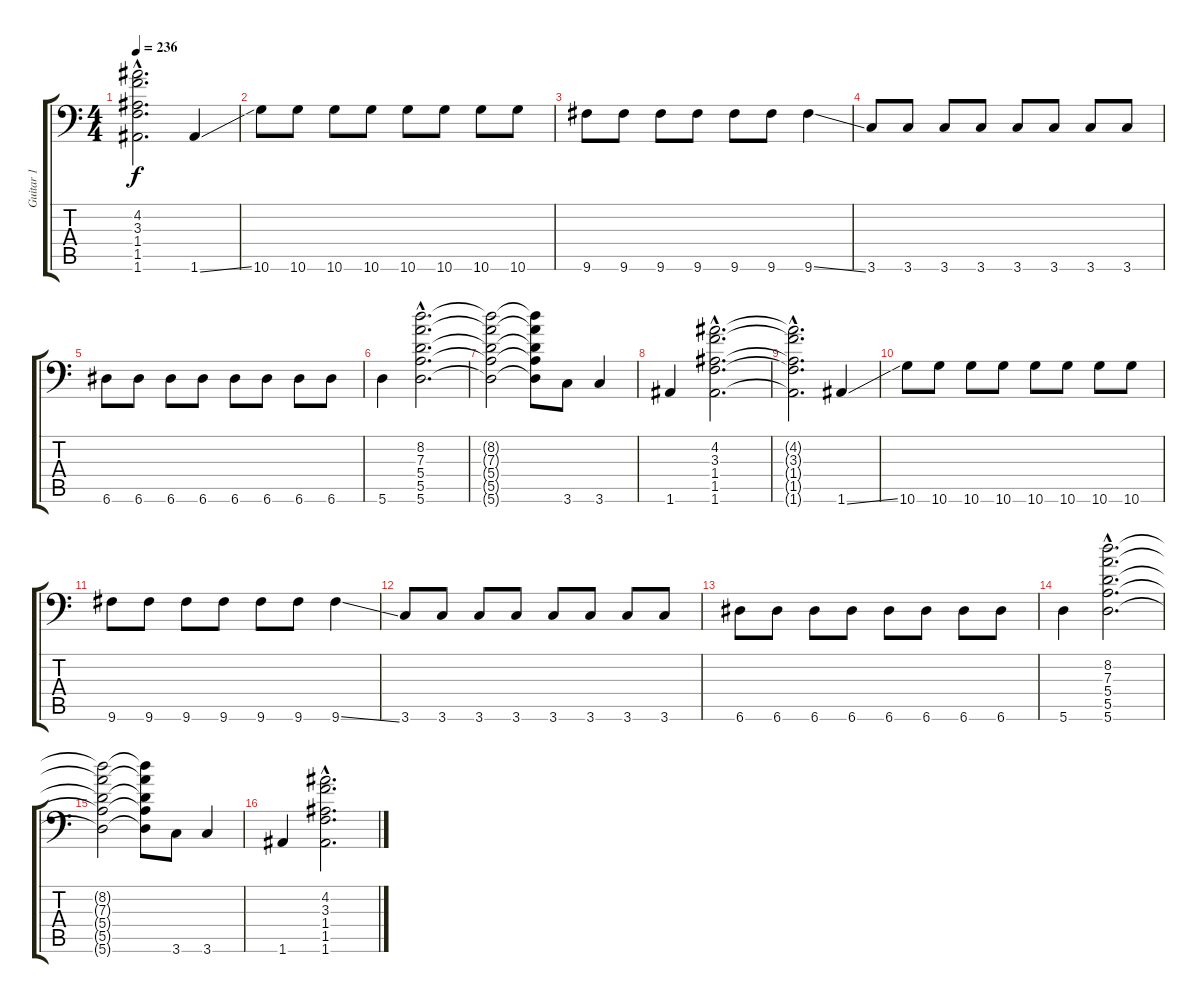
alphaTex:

\track ("Guitar 1" "Guitar 1") {instrument distortionguitar}
\staff {score tabs}
\tuning (B3 Gb3 D3 A2 E2 A1) {hide}
\ts (4 4)
\tempo 236
\clef f4
\ks c
(4.2{hac t} 3.3{hac t} 1.4{hac t} 1.5{hac t} 1.6{hac t}).2{d dy f} 1.6{ss}.4 |
10.6.8 10.6.8 10.6.8 10.6.8 10.6.8 10.6.8 10.6.8 10.6.8 |
9.6.8 9.6.8 9.6.8 9.6.8 9.6.8 9.6.8 9.6{ss}.4 |
3.6.8 3.6.8 3.6.8 3.6.8 3.6.8 3.6.8 3.6.8 3.6.8 |
6.6.8 6.6.8 6.6.8 6.6.8 6.6.8 6.6.8 6.6.8 6.6.8 |
5.6.4 (8.2{hac} 7.3{hac} 5.4{hac} 5.5{hac} 5.6{hac}).2{d} |
(8.2{t} 7.3{t} 5.4{t} 5.5{t} 5.6{t}).2 (8.2{t} 7.3{t} 5.4{t} 5.5{t} 5.6{t}).8 3.6.8 3.6.4 |
1.6.4 (4.2{hac} 3.3{hac} 1.4{hac} 1.5{hac} 1.6{hac}).2{d} |
(4.2{hac t} 3.3{hac t} 1.4{hac t} 1.5{hac t} 1.6{hac t}).2{d} 1.6{ss}.4 |
10.6.8 10.6.8 10.6.8 10.6.8 10.6.8 10.6.8 10.6.8 10.6.8 |
9.6.8 9.6.8 9.6.8 9.6.8 9.6.8 9.6.8 9.6{ss}.4 |
3.6.8 3.6.8 3.6.8 3.6.8 3.6.8 3.6.8 3.6.8 3.6.8 |
6.6.8 6.6.8 6.6.8 6.6.8 6.6.8 6.6.8 6.6.8 6.6.8 |
5.6.4 (8.2{hac} 7.3{hac} 5.4{hac} 5.5{hac} 5.6{hac}).2{d} |
(8.2{t} 7.3{t} 5.4{t} 5.5{t} 5.6{t}).2 (8.2{t} 7.3{t} 5.4{t} 5.5{t} 5.6{t}).8 3.6.8 3.6.4 |
1.6.4 (4.2{hac} 3.3{hac} 1.4{hac} 1.5{hac} 1.6{hac}).2{d}
